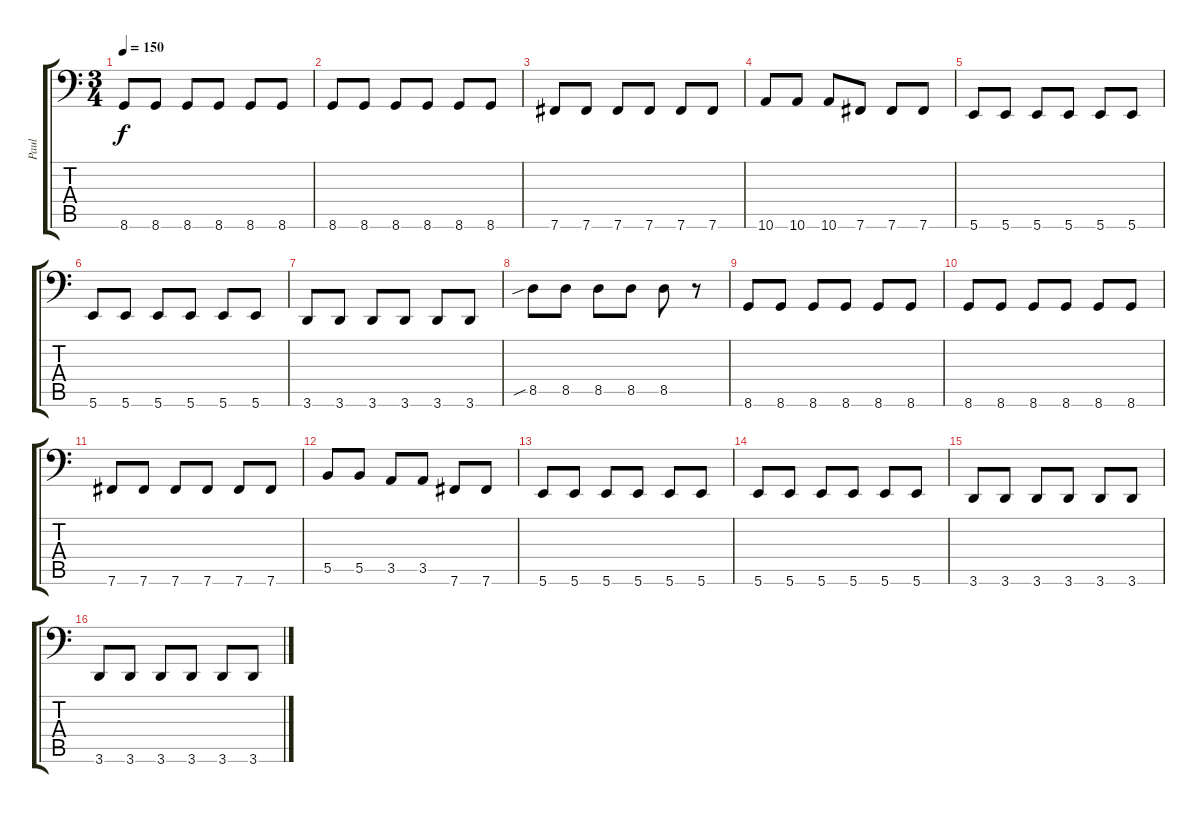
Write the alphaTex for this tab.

\track ("Paul" "Paul") {instrument electricbassfinger}
\staff {score tabs}
\tuning (Db3 Ab2 E2 B1 Gb1 B0) {hide}
\ts (3 4)
\tempo 150
\clef f4
\ks c
8.6.8{dy f} 8.6.8 8.6.8 8.6.8 8.6.8 8.6.8 |
8.6.8 8.6.8 8.6.8 8.6.8 8.6.8 8.6.8 |
7.6.8 7.6.8 7.6.8 7.6.8 7.6.8 7.6.8 |
10.6.8 10.6.8 10.6.8 7.6.8 7.6.8 7.6.8 |
5.6.8 5.6.8 5.6.8 5.6.8 5.6.8 5.6.8 |
5.6.8 5.6.8 5.6.8 5.6.8 5.6.8 5.6.8 |
3.6.8 3.6.8 3.6.8 3.6.8 3.6.8 3.6.8 |
8.5{sib}.8 8.5.8 8.5.8 8.5.8 8.5.8 r.8 |
8.6.8 8.6.8 8.6.8 8.6.8 8.6.8 8.6.8 |
8.6.8 8.6.8 8.6.8 8.6.8 8.6.8 8.6.8 |
7.6.8 7.6.8 7.6.8 7.6.8 7.6.8 7.6.8 |
5.5.8 5.5.8 3.5.8 3.5.8 7.6.8 7.6.8 |
5.6.8 5.6.8 5.6.8 5.6.8 5.6.8 5.6.8 |
5.6.8 5.6.8 5.6.8 5.6.8 5.6.8 5.6.8 |
3.6.8 3.6.8 3.6.8 3.6.8 3.6.8 3.6.8 |
3.6.8 3.6.8 3.6.8 3.6.8 3.6.8 3.6.8
